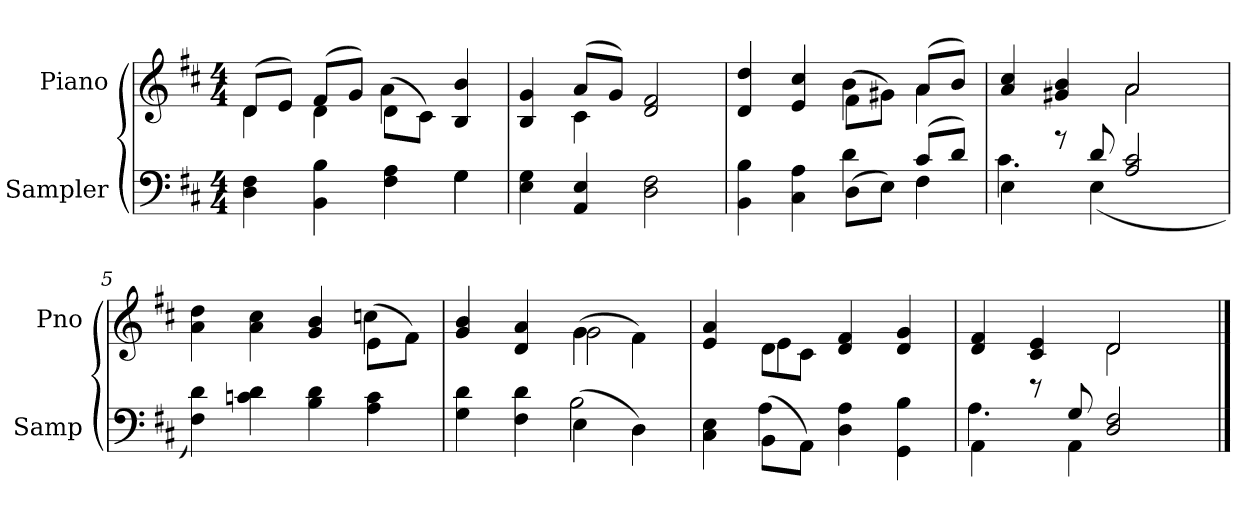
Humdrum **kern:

**kern	**kern
*part2	*part1
*staff2	*staff1
*I"Sampler	*I"Piano
*I'Samp	*I'Pno
*clefF4	*clefG2
*k[f#c#]	*k[f#c#]
*D:	*D:
*M4/4	*M4/4
=1	=1
*^	*^
4D 4F#	2.ryy	(8d/L	4d
.	.	8e/J)	.
4BB 4B	.	(8f#/L	4d
.	.	8g/J)	.
4F# 4A	.	(8d\L	4a
.	.	8c#\J)	.
4G\	4G	4B 4b	4ryy
*v	*v	*	*
=2	=2	=2
4E 4G	4B 4g	4ryy
4AA 4E	(8a/L	4c#
.	8g/J)	.
2D 2F#	2d 2f#	2ryy
=3	=3	=3
*^	*	*
4BB 4B	2ryy	4d 4dd	2ryy
4C# 4A	.	4e 4cc#	.
(8D\L	4d	(8f#\L	4b
8E\J)	.	8g#X\J)	.
(8c#/L	4F#	(8a/L	4a
8d/J)	.	8b/J)	.
=4	=4	=4	=4
4E\	4.c#	4a/ 4cc#/	2ryy
8r	.	4g#X/ 4b/	.
8d/	(4E	.	.
2A 2c#	.	2a/	2a
.	4.ryy	.	.
*v	*v	*	*
=5	=5	=5
4F# 4d)	4a 4dd	2.ryy
4cn 4d	4a 4cc#	.
4B 4d	4g 4b	.
4A 4c	(8e\L	4ccn
.	8f#\J)	.
=6	=6	=6
*^	*	*
4G 4d	2ryy	4g 4b	2ryy
4F# 4d	.	4d 4a	.
(4E\	2B	(4g\	2g
4D\)	.	4f#\)	.
=7	=7	=7	=7
4C# 4E	4ryy	4e 4a	4ryy
(8BB\L	4A	8d\L	4e
8AA\J)	.	8c#\J	.
4D 4A	2ryy	4d 4f#	2ryy
4GG 4B	.	4d 4g	.
=8	=8	=8	=8
4AA\	4.A	4d 4f#	2ryy
8r	.	4c# 4e	.
8G/	4AA	.	.
2D 2F#	.	2d/	2d
.	4.ryy	.	.
*v	*v	*	*
*	*v	*v
==	==
*-	*-
